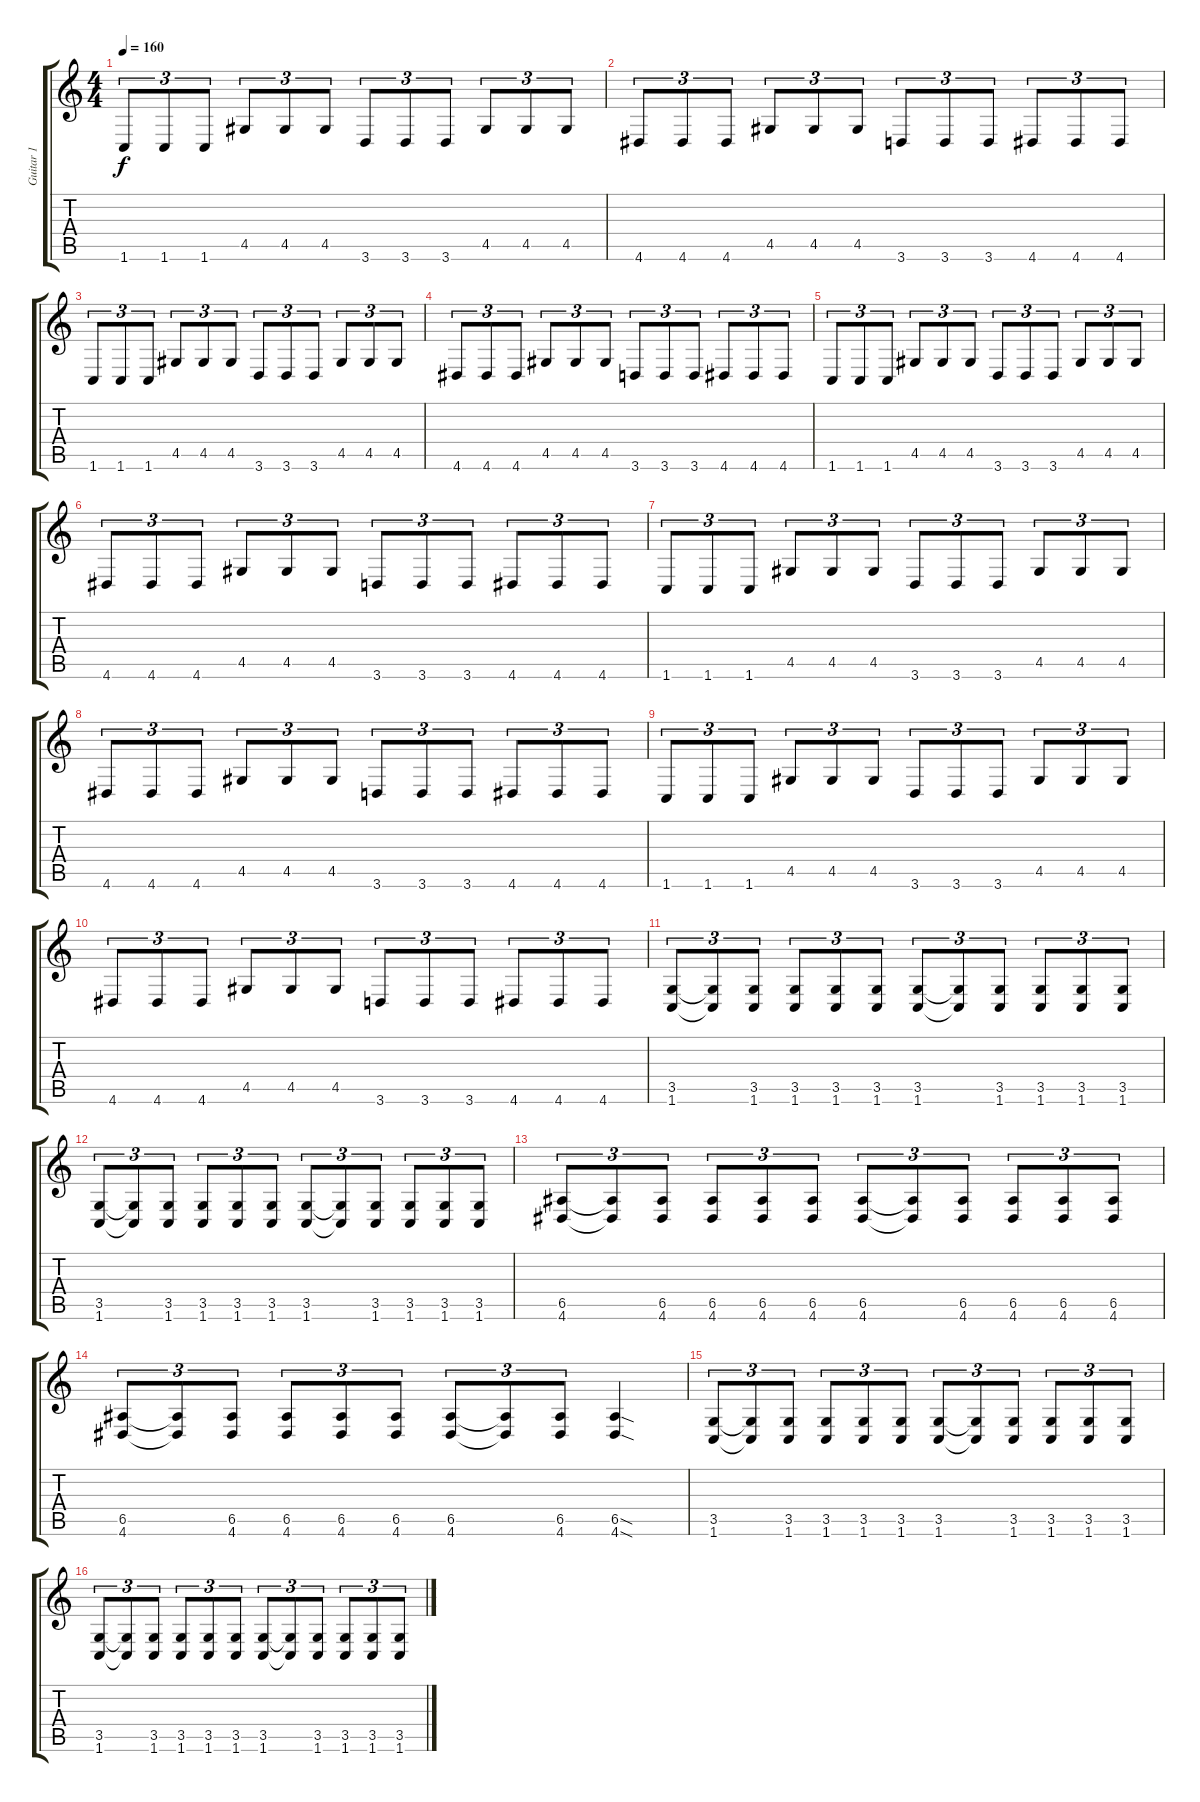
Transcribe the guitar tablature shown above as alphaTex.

\track ("Guitar 1" "Guitar 1") {instrument distortionguitar}
\staff {score tabs}
\tuning (B3 Gb3 D3 A2 E2 B1) {hide}
\ts (4 4)
\tempo 160
\clef g2
\ks c
1.6.8{tu (3 2) dy f} 1.6.8{tu (3 2)} 1.6.8{tu (3 2)} 4.5.8{tu (3 2)} 4.5.8{tu (3 2)} 4.5.8{tu (3 2)} 3.6.8{tu (3 2)} 3.6.8{tu (3 2)} 3.6.8{tu (3 2)} 4.5.8{tu (3 2)} 4.5.8{tu (3 2)} 4.5.8{tu (3 2)} |
4.6.8{tu (3 2)} 4.6.8{tu (3 2)} 4.6.8{tu (3 2)} 4.5.8{tu (3 2)} 4.5.8{tu (3 2)} 4.5.8{tu (3 2)} 3.6.8{tu (3 2)} 3.6.8{tu (3 2)} 3.6.8{tu (3 2)} 4.6.8{tu (3 2)} 4.6.8{tu (3 2)} 4.6.8{tu (3 2)} |
1.6.8{tu (3 2)} 1.6.8{tu (3 2)} 1.6.8{tu (3 2)} 4.5.8{tu (3 2)} 4.5.8{tu (3 2)} 4.5.8{tu (3 2)} 3.6.8{tu (3 2)} 3.6.8{tu (3 2)} 3.6.8{tu (3 2)} 4.5.8{tu (3 2)} 4.5.8{tu (3 2)} 4.5.8{tu (3 2)} |
4.6.8{tu (3 2)} 4.6.8{tu (3 2)} 4.6.8{tu (3 2)} 4.5.8{tu (3 2)} 4.5.8{tu (3 2)} 4.5.8{tu (3 2)} 3.6.8{tu (3 2)} 3.6.8{tu (3 2)} 3.6.8{tu (3 2)} 4.6.8{tu (3 2)} 4.6.8{tu (3 2)} 4.6.8{tu (3 2)} |
1.6.8{tu (3 2)} 1.6.8{tu (3 2)} 1.6.8{tu (3 2)} 4.5.8{tu (3 2)} 4.5.8{tu (3 2)} 4.5.8{tu (3 2)} 3.6.8{tu (3 2)} 3.6.8{tu (3 2)} 3.6.8{tu (3 2)} 4.5.8{tu (3 2)} 4.5.8{tu (3 2)} 4.5.8{tu (3 2)} |
4.6.8{tu (3 2)} 4.6.8{tu (3 2)} 4.6.8{tu (3 2)} 4.5.8{tu (3 2)} 4.5.8{tu (3 2)} 4.5.8{tu (3 2)} 3.6.8{tu (3 2)} 3.6.8{tu (3 2)} 3.6.8{tu (3 2)} 4.6.8{tu (3 2)} 4.6.8{tu (3 2)} 4.6.8{tu (3 2)} |
1.6.8{tu (3 2)} 1.6.8{tu (3 2)} 1.6.8{tu (3 2)} 4.5.8{tu (3 2)} 4.5.8{tu (3 2)} 4.5.8{tu (3 2)} 3.6.8{tu (3 2)} 3.6.8{tu (3 2)} 3.6.8{tu (3 2)} 4.5.8{tu (3 2)} 4.5.8{tu (3 2)} 4.5.8{tu (3 2)} |
4.6.8{tu (3 2)} 4.6.8{tu (3 2)} 4.6.8{tu (3 2)} 4.5.8{tu (3 2)} 4.5.8{tu (3 2)} 4.5.8{tu (3 2)} 3.6.8{tu (3 2)} 3.6.8{tu (3 2)} 3.6.8{tu (3 2)} 4.6.8{tu (3 2)} 4.6.8{tu (3 2)} 4.6.8{tu (3 2)} |
1.6.8{tu (3 2)} 1.6.8{tu (3 2)} 1.6.8{tu (3 2)} 4.5.8{tu (3 2)} 4.5.8{tu (3 2)} 4.5.8{tu (3 2)} 3.6.8{tu (3 2)} 3.6.8{tu (3 2)} 3.6.8{tu (3 2)} 4.5.8{tu (3 2)} 4.5.8{tu (3 2)} 4.5.8{tu (3 2)} |
4.6.8{tu (3 2)} 4.6.8{tu (3 2)} 4.6.8{tu (3 2)} 4.5.8{tu (3 2)} 4.5.8{tu (3 2)} 4.5.8{tu (3 2)} 3.6.8{tu (3 2)} 3.6.8{tu (3 2)} 3.6.8{tu (3 2)} 4.6.8{tu (3 2)} 4.6.8{tu (3 2)} 4.6.8{tu (3 2)} |
(3.5 1.6).8{tu (3 2)} (3.5{t} 1.6{t}).8{tu (3 2)} (3.5 1.6).8{tu (3 2)} (3.5 1.6).8{tu (3 2)} (3.5 1.6).8{tu (3 2)} (3.5 1.6).8{tu (3 2)} (3.5 1.6).8{tu (3 2)} (3.5{t} 1.6{t}).8{tu (3 2)} (3.5 1.6).8{tu (3 2)} (3.5 1.6).8{tu (3 2)} (3.5 1.6).8{tu (3 2)} (3.5 1.6).8{tu (3 2)} |
(3.5 1.6).8{tu (3 2)} (3.5{t} 1.6{t}).8{tu (3 2)} (3.5 1.6).8{tu (3 2)} (3.5 1.6).8{tu (3 2)} (3.5 1.6).8{tu (3 2)} (3.5 1.6).8{tu (3 2)} (3.5 1.6).8{tu (3 2)} (3.5{t} 1.6{t}).8{tu (3 2)} (3.5 1.6).8{tu (3 2)} (3.5 1.6).8{tu (3 2)} (3.5 1.6).8{tu (3 2)} (3.5 1.6).8{tu (3 2)} |
(6.5 4.6).8{tu (3 2)} (6.5{t} 4.6{t}).8{tu (3 2)} (6.5 4.6).8{tu (3 2)} (6.5 4.6).8{tu (3 2)} (6.5 4.6).8{tu (3 2)} (6.5 4.6).8{tu (3 2)} (6.5 4.6).8{tu (3 2)} (6.5{t} 4.6{t}).8{tu (3 2)} (6.5 4.6).8{tu (3 2)} (6.5 4.6).8{tu (3 2)} (6.5 4.6).8{tu (3 2)} (6.5 4.6).8{tu (3 2)} |
(6.5 4.6).8{tu (3 2)} (6.5{t} 4.6{t}).8{tu (3 2)} (6.5 4.6).8{tu (3 2)} (6.5 4.6).8{tu (3 2)} (6.5 4.6).8{tu (3 2)} (6.5 4.6).8{tu (3 2)} (6.5 4.6).8{tu (3 2)} (6.5{t} 4.6{t}).8{tu (3 2)} (6.5 4.6).8{tu (3 2)} (6.5{sod} 4.6{sod}).4 |
(3.5 1.6).8{tu (3 2)} (3.5{t} 1.6{t}).8{tu (3 2)} (3.5 1.6).8{tu (3 2)} (3.5 1.6).8{tu (3 2)} (3.5 1.6).8{tu (3 2)} (3.5 1.6).8{tu (3 2)} (3.5 1.6).8{tu (3 2)} (3.5{t} 1.6{t}).8{tu (3 2)} (3.5 1.6).8{tu (3 2)} (3.5 1.6).8{tu (3 2)} (3.5 1.6).8{tu (3 2)} (3.5 1.6).8{tu (3 2)} |
(3.5 1.6).8{tu (3 2)} (3.5{t} 1.6{t}).8{tu (3 2)} (3.5 1.6).8{tu (3 2)} (3.5 1.6).8{tu (3 2)} (3.5 1.6).8{tu (3 2)} (3.5 1.6).8{tu (3 2)} (3.5 1.6).8{tu (3 2)} (3.5{t} 1.6{t}).8{tu (3 2)} (3.5 1.6).8{tu (3 2)} (3.5 1.6).8{tu (3 2)} (3.5 1.6).8{tu (3 2)} (3.5 1.6).8{tu (3 2)}
